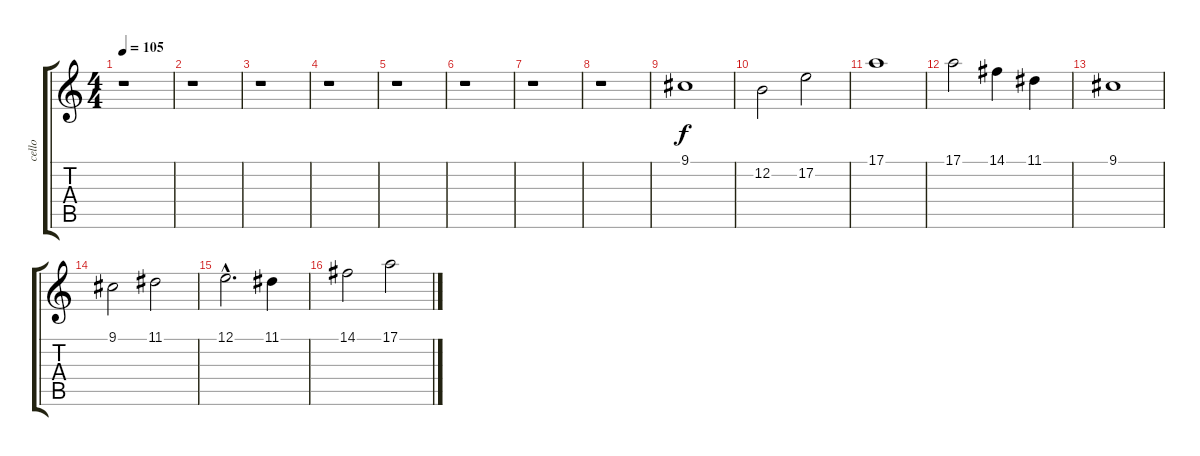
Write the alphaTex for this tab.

\track ("cello" "cello") {instrument cello}
\staff {score tabs}
\tuning (E4 B3 G3 D3 A2 E2) {hide}
\ts (4 4)
\tempo 105
\clef g2
\ks c
r.1{dy f instrument cello} |
r.1 |
r.1 |
r.1 |
r.1 |
r.1 |
r.1 |
r.1 |
9.1.1 |
12.2.2 17.2.2 |
17.1.1 |
17.1.2 14.1.4 11.1.4 |
9.1.1 |
9.1.2 11.1.2 |
12.1{hac}.2{d} 11.1.4 |
14.1.2 17.1.2
